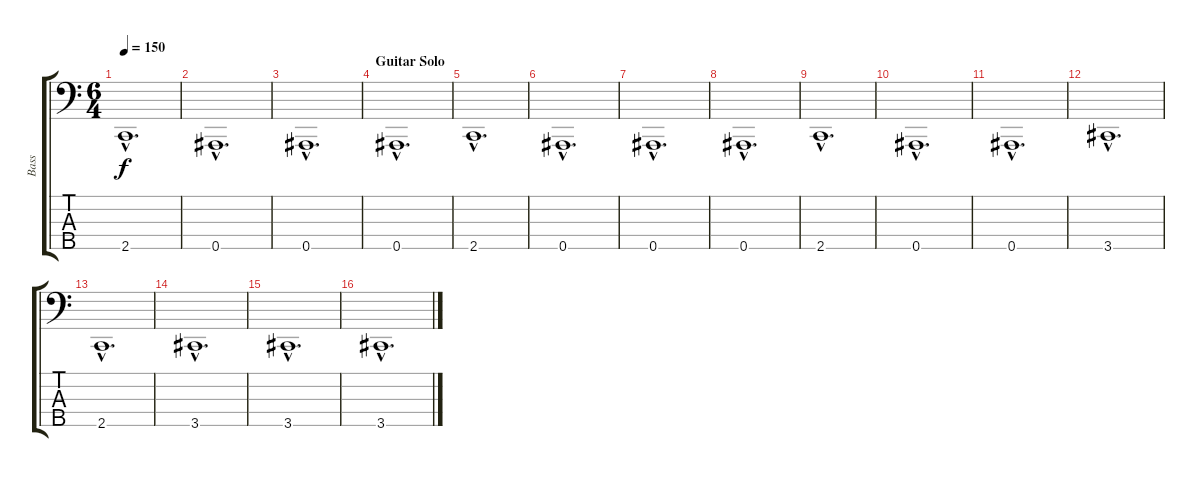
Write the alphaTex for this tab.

\track ("Bass" "Bass") {instrument electricbassfinger}
\staff {score tabs}
\tuning (Gb2 Db2 Ab1 Eb1 Bb0) {hide}
\ts (6 4)
\tempo 150
\clef f4
\ks c
2.5{hac}.1{d dy f} |
0.5{hac}.1{d} |
0.5{hac}.1{d} |
\section ("" "Guitar Solo")
0.5{hac}.1{d} |
2.5{hac}.1{d} |
0.5{hac}.1{d} |
0.5{hac}.1{d} |
0.5{hac}.1{d} |
2.5{hac}.1{d} |
0.5{hac}.1{d} |
0.5{hac}.1{d} |
3.5{hac}.1{d} |
2.5{hac}.1{d} |
3.5{hac}.1{d} |
3.5{hac}.1{d} |
3.5{hac}.1{d}
